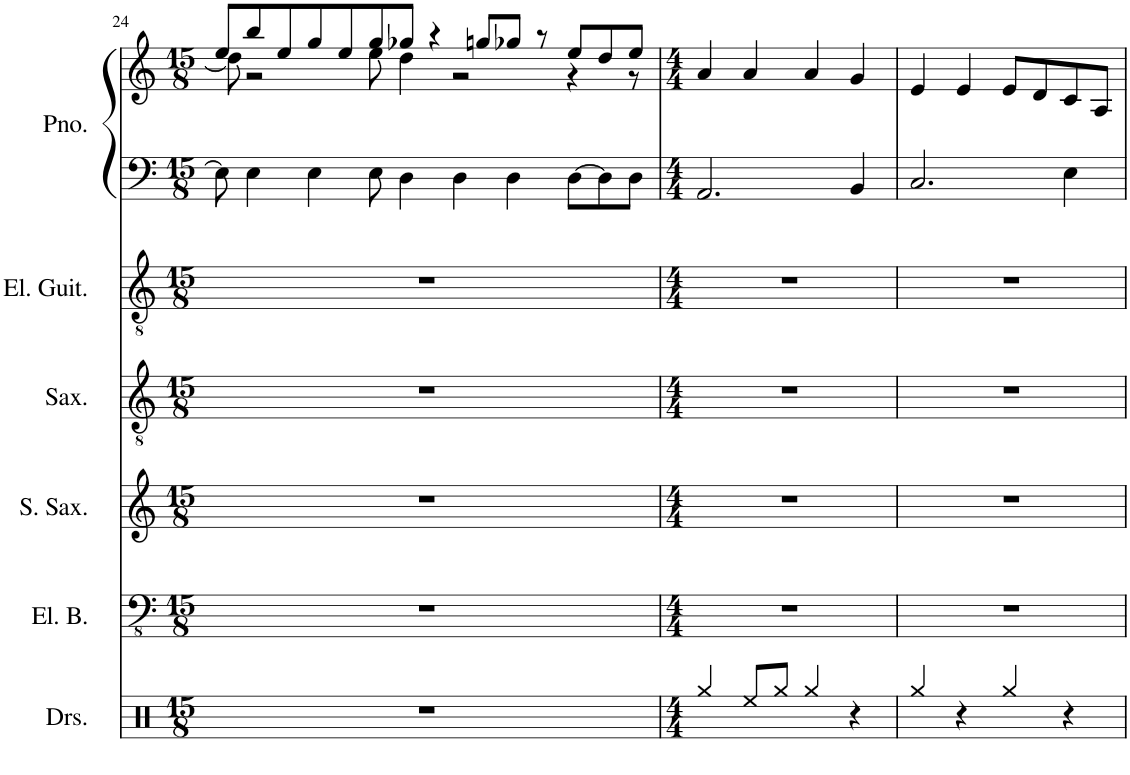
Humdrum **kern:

**kern	**kern	**kern	**kern	**kern	**kern	**kern
*part6	*part5	*part4	*part3	*part2	*part1	*part1
*staff7	*staff6	*staff5	*staff4	*staff3	*staff2	*staff1
*I"Drumset	*I"Electric Bass	*I"Soprano Saxophone	*I"Saxophone	*I"Electric Guitar	*I"Piano	*
*I'Drs.	*I'El. B.	*I'S. Sax.	*I'Sax.	*I'El. Guit.	*I'Pno.	*
!!LO:PB:g=z
*clefX	*clefFv4	*clefG2	*clefGv2	*clefGv2	*clefF4	*clefG2
*	*	*ITrd1c2	*ITrd8c14	*	*	*
*k[]	*k[]	*k[]	*k[]	*k[]	*k[]	*k[]
*M15/8	*M15/8	*M15/8	*M15/8	*M15/8	*M15/8	*M15/8
=24	=24	=24	=24	=24	=24	=24
*	*	*	*	*	*	*^
1...r	1...r	1...r	1...r	1...r	8E\]	8ee/L	8dd\]
.	.	.	.	.	4E\	8bb/	2r
.	.	.	.	.	.	8ee/	.
.	.	.	.	.	4E\	8gg/	.
.	.	.	.	.	.	8ee/	.
.	.	.	.	.	8E\	8gg/	8ee\
.	.	.	.	.	4D\	8gg-X/J	4dd\
.	.	.	.	.	.	4r	.
.	.	.	.	.	4D\	.	2r
.	.	.	.	.	.	8ggn/L	.
.	.	.	.	.	4D\	8gg-X/J	.
.	.	.	.	.	.	8r	.
.	.	.	.	.	[8D\L	8ee/L	4r
.	.	.	.	.	8D\]	8dd/	.
.	.	.	.	.	8D\J	8ee/J	8r
*	*	*	*	*	*	*v	*v
=25	=25	=25	=25	=25	=25	=25
*M4/4	*M4/4	*M4/4	*M4/4	*M4/4	*M4/4	*M4/4
4Rgg/	1r	1r	1r	1r	2.AA/	4a/
8Ree/L	.	.	.	.	.	4a/
8Rgg/J	.	.	.	.	.	.
4Rgg/	.	.	.	.	.	4a/
4r	.	.	.	.	4BB/	4g/
=26	=26	=26	=26	=26	=26	=26
4Rgg/	1r	1r	1r	1r	2.C/	4e/
4r	.	.	.	.	.	4e/
4Rgg/	.	.	.	.	.	8e/L
.	.	.	.	.	.	8d/
4r	.	.	.	.	4E\	8c/
.	.	.	.	.	.	8A/J
=	=	=	=	=	=	=
*-	*-	*-	*-	*-	*-	*-
